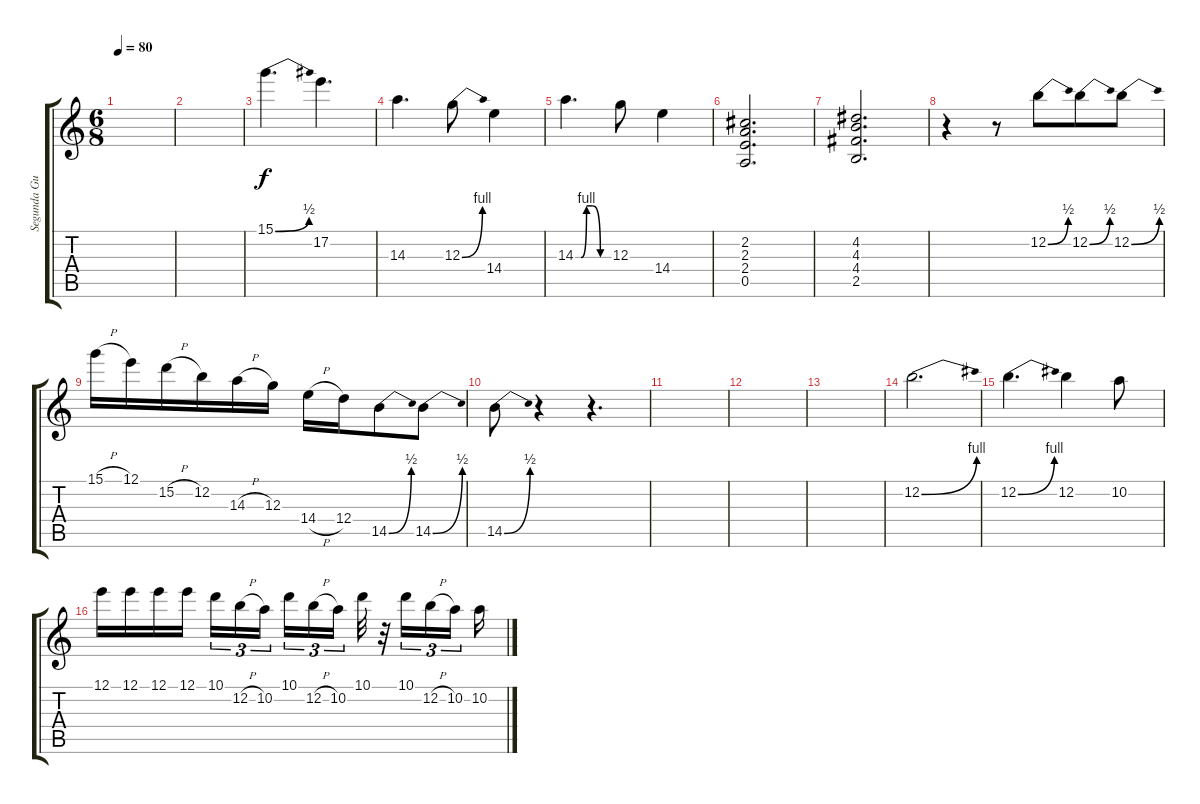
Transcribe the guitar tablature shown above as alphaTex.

\track ("Segunda Guitarra" "Segunda Gu") {instrument overdrivenguitar}
\staff {score tabs}
\tuning (E4 B3 G3 D3 A2 E2) {hide}
\ts (6 8)
\tempo 80
\clef g2
\ks c
|
|
15.1{be (bend 0 0 60 2)}.4{d} 17.2.4{d} |
14.3.4{d} 12.3{be (bend 0 0 60 4)}.8 14.4.4 |
14.3{be (custom 0 0 10 0 20 4 30 4 45 0 60 0)}.4{d} 12.3.8 14.4.4 |
(2.2 2.3 2.4 0.5).2{d} |
(4.2 4.3 4.4 2.5).2{d} |
r.4 r.8 12.2{be (bend 0 0 60 2)}.8 12.2{be (bend 0 0 60 2)}.8 12.2{be (bend 0 0 60 2)}.8 |
15.1{h}.16 12.1.16 15.2{h}.16 12.2.16 14.3{h}.16 12.3.16 14.4{h}.16 12.4.16 14.5{be (bend 0 0 60 2)}.8 14.5{be (bend 0 0 60 2)}.8 |
14.5{be (bend 0 0 60 2)}.8 r.4 r.4{d} |
|
|
|
12.2{be (bend 0 0 60 4)}.2{d} |
12.2{be (bend 0 0 60 4)}.4{d} 12.2.4 10.2.8 |
12.1.16 12.1.16 12.1.16 12.1.16{beam splitsecondary} 10.1.16{tu (3 2)} 12.2{h}.16{tu (3 2)} 10.2.16{tu (3 2)} 10.1.16{tu (3 2)} 12.2{h}.16{tu (3 2)} 10.2.16{tu (3 2) beam splitsecondary} 10.1.32 r.32 10.1.16{tu (3 2)} 12.2{h}.16{tu (3 2)} 10.2.16{tu (3 2) beam splitsecondary} 10.2.16
